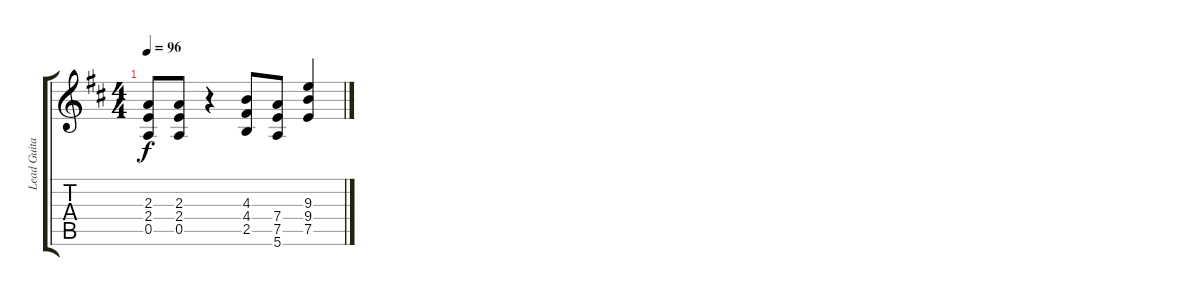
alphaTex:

\track ("Lead Guitar" "Lead Guita") {instrument overdrivenguitar}
\staff {score tabs}
\tuning (E4 B3 G3 D3 A2 E2) {hide}
\ts (4 4)
\tempo 96
\clef g2
\ks d
(2.3 2.4 0.5).8{dy f} (2.3 2.4 0.5).8 r.4 (4.3 4.4 2.5).8 (7.4 7.5 5.6).8 (9.3 9.4 7.5).4
